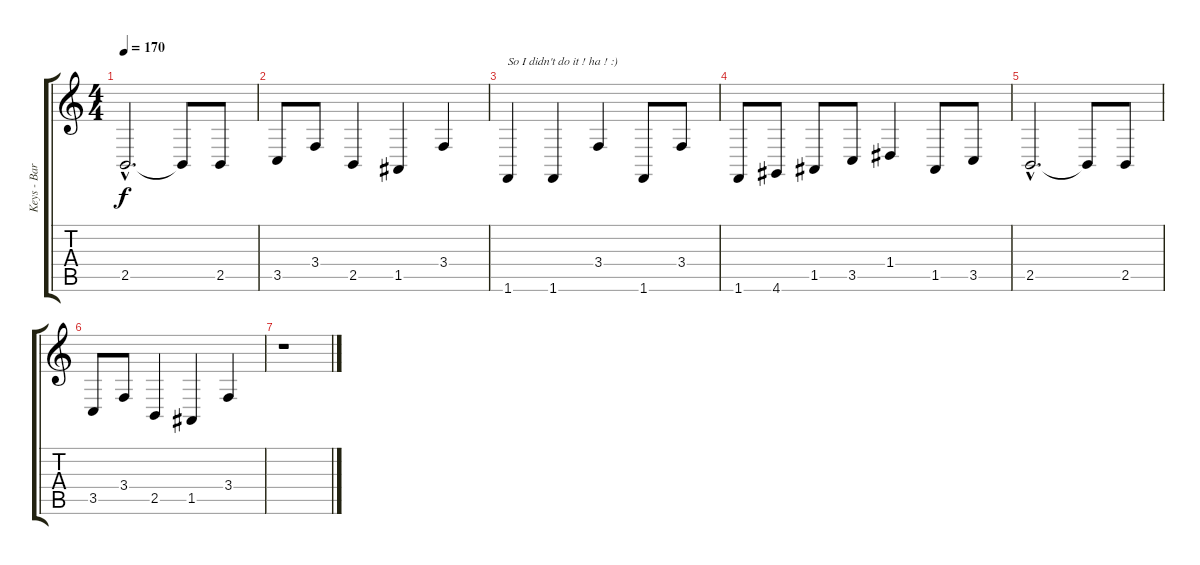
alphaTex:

\track ("Keys - Bardens" "Keys - Bar") {instrument recorder}
\staff {score tabs}
\tuning (E4 B3 G3 D3 A2 E2) {hide}
\ts (4 4)
\tempo 170
\clef g2
\ks c
2.5{hac}.2{d dy f} 2.5{t}.8 2.5.8 |
3.5.8 3.4.8 2.5.4 1.5.4 3.4.4 |
1.6.4{txt "So I didn't do it ! ha ! :)" volume 10 instrument synthbrass1} 1.6.4 3.4.4 1.6.8 3.4.8 |
1.6.8 4.6.8 1.5.8 3.5.8 1.4.4 1.5.8 3.5.8 |
2.5{hac}.2{d} 2.5{t}.8 2.5.8 |
3.5.8 3.4.8 2.5.4 1.5.4 3.4.4 |
r.1
